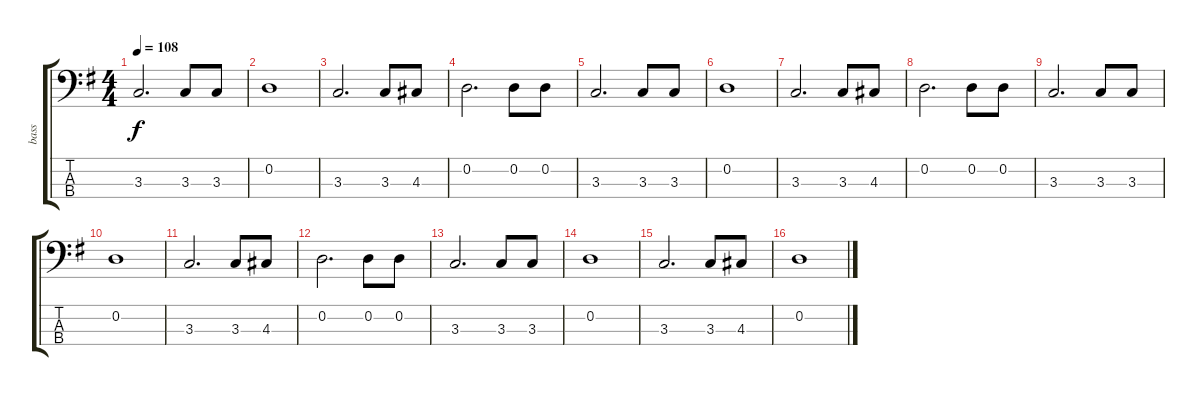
\track ("bass" "bass") {instrument electricbassfinger}
\staff {score tabs}
\tuning (G2 D2 A1 E1) {hide}
\ts (4 4)
\tempo 108
\clef f4
\ks g
3.3.2{d dy f} 3.3.8 3.3.8 |
0.2.1 |
3.3.2{d} 3.3.8 4.3.8 |
0.2.2{d} 0.2.8 0.2.8 |
3.3.2{d} 3.3.8 3.3.8 |
0.2.1 |
3.3.2{d} 3.3.8 4.3.8 |
0.2.2{d} 0.2.8 0.2.8 |
3.3.2{d} 3.3.8 3.3.8 |
0.2.1 |
3.3.2{d} 3.3.8 4.3.8 |
0.2.2{d} 0.2.8 0.2.8 |
3.3.2{d} 3.3.8 3.3.8 |
0.2.1 |
3.3.2{d} 3.3.8 4.3.8 |
0.2.1
